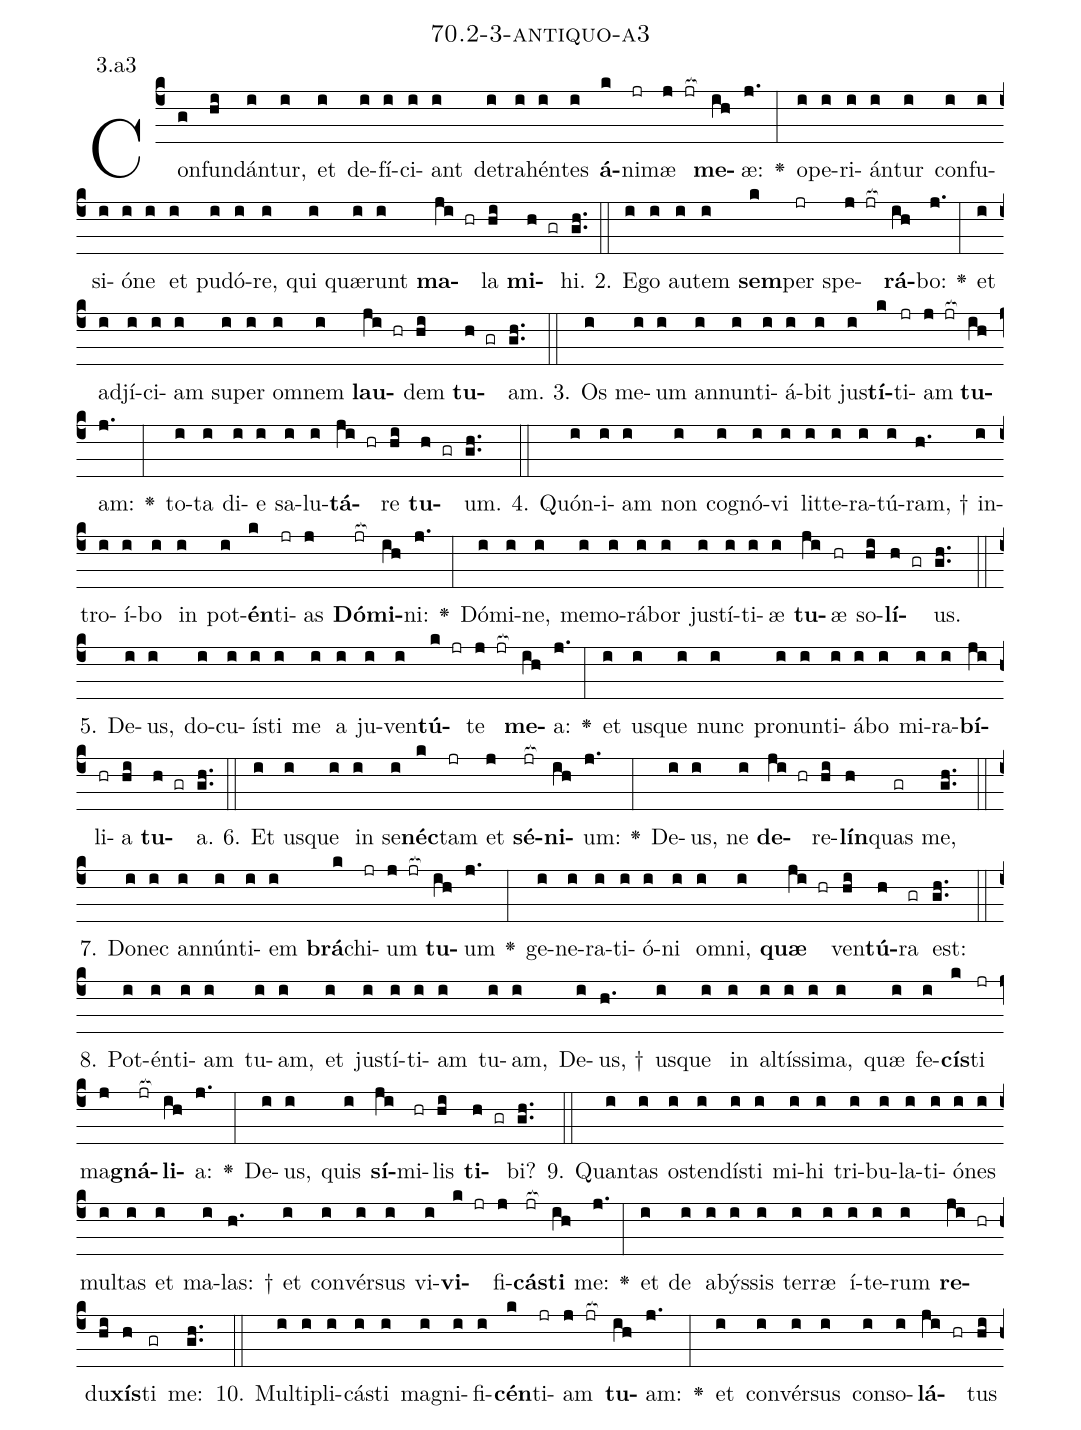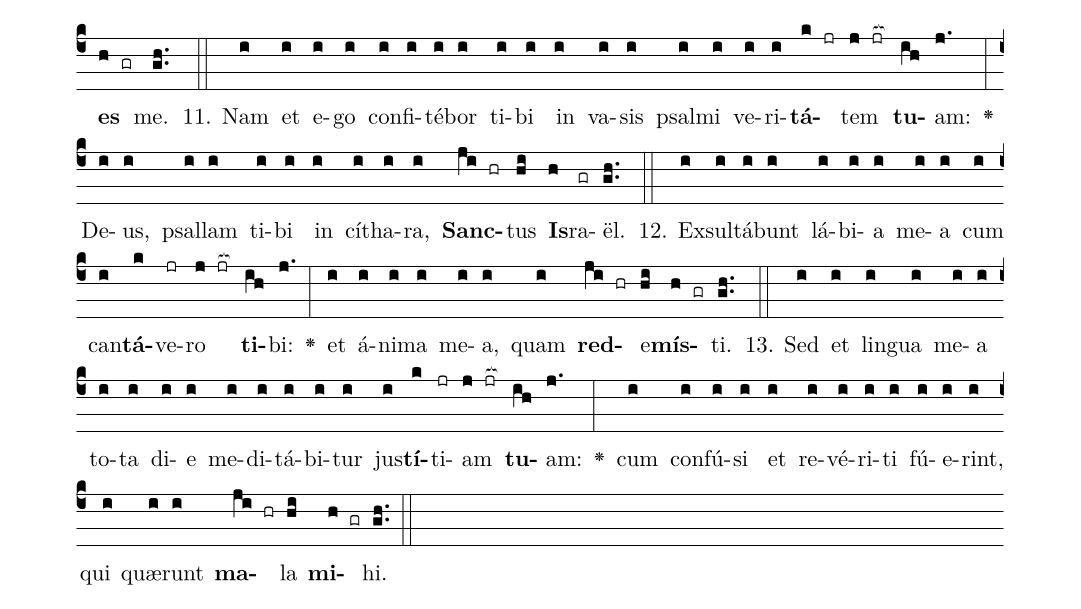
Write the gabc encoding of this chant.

name: 70.2-3-antiquo-a3;
annotation: 3.a3;
%%
(c4)Con(g)fun(hi)dán(i)tur,(i) et(i) de(i)fí(i)ci(i)ant(i) de(i)tra(i)hén(i)tes(i) <b>á</b>(k)ni(jr)mæ(j jr[ocb:1{]) <b>me</b>(ih[ocb:0}])æ:(j.) <v>\greheightstar</v>(:) o(i)pe(i)ri(i)án(i)tur(i) con(i)fu(i)si(i)ó(i)ne(i) et(i) pu(i)dó(i)re,(i) qui(i) quæ(i)runt(i) <b>ma</b>(ji hr)la(hi) <b>mi</b>(h gr)hi.(gh..) (::)
2. E(i)go(i) au(i)tem(i) <b>sem</b>(k)per(jr) spe(j jr[ocb:1{])<b>rá</b>(ih[ocb:0}])bo:(j.) <v>\greheightstar</v>(:) et(i) ad(i)jí(i)ci(i)am(i) su(i)per(i) om(i)nem(i) <b>lau</b>(ji hr)dem(hi) <b>tu</b>(h gr)am.(gh..) (::)
3. Os(i) me(i)um(i) an(i)nun(i)ti(i)á(i)bit(i) jus(i)<b>tí</b>(k)ti(jr)am(j jr[ocb:1{]) <b>tu</b>(ih[ocb:0}])am:(j.) <v>\greheightstar</v>(:) to(i)ta(i) di(i)e(i) sa(i)lu(i)<b>tá</b>(ji hr)re(hi) <b>tu</b>(h gr)um.(gh..) (::)
4. Quón(i)i(i)am(i) non(i) co(i)gnó(i)vi(i) lit(i)te(i)ra(i)tú(i)ram, †(h.) in(i)tro(i)í(i)bo(i) in(i) pot(i)<b>én</b>(k)ti(jr)as(j) <b>Dó</b>(jr[ocb:1{])<b>mi</b>(ih[ocb:0}])ni:(j.) <v>\greheightstar</v>(:) Dó(i)mi(i)ne,(i) me(i)mo(i)rá(i)bor(i) jus(i)tí(i)ti(i)æ(i) <b>tu</b>(ji)æ(hr) so(hi)<b>lí</b>(h gr)us.(gh..) (::)
5. De(i)us,(i) do(i)cu(i)ís(i)ti(i) me(i) a(i) ju(i)ven(i)<b>tú</b>(k jr)te(j jr[ocb:1{]) <b>me</b>(ih[ocb:0}])a:(j.) <v>\greheightstar</v>(:) et(i) us(i)que(i) nunc(i) pro(i)nun(i)ti(i)á(i)bo(i) mi(i)ra(i)<b>bí</b>(ji)li(hr)a(hi) <b>tu</b>(h gr)a.(gh..) (::)
6. Et(i) us(i)que(i) in(i) se(i)<b>néc</b>(k)tam(jr) et(j) <b>sé</b>(jr[ocb:1{])<b>ni</b>(ih[ocb:0}])um:(j.) <v>\greheightstar</v>(:) De(i)us,(i) ne(i) <b>de</b>(ji hr)re(hi)<b>lín</b>(h)quas(gr) me,(gh..) (::)
7. Do(i)nec(i) an(i)nún(i)ti(i)em(i) <b>brá</b>(k)chi(jr)um(j jr[ocb:1{]) <b>tu</b>(ih[ocb:0}])um(j.) <v>\greheightstar</v>(:) ge(i)ne(i)ra(i)ti(i)ó(i)ni(i) om(i)ni,(i) <b>quæ</b>(ji hr) ven(hi)<b>tú</b>(h)ra(gr) est:(gh..) (::)
8. Pot(i)én(i)ti(i)am(i) tu(i)am,(i) et(i) jus(i)tí(i)ti(i)am(i) tu(i)am,(i) De(i)us, †(h.) us(i)que(i) in(i) al(i)tís(i)si(i)ma,(i) quæ(i) fe(i)<b>cís</b>(k)ti(jr) ma(j)<b>gná</b>(jr[ocb:1{])<b>li</b>(ih[ocb:0}])a:(j.) <v>\greheightstar</v>(:) De(i)us,(i) quis(i) <b>sí</b>(ji)mi(hr)lis(hi) <b>ti</b>(h gr)bi?(gh..) (::)
9. Quan(i)tas(i) os(i)ten(i)dís(i)ti(i) mi(i)hi(i) tri(i)bu(i)la(i)ti(i)ó(i)nes(i) mul(i)tas(i) et(i) ma(i)las: †(h.) et(i) con(i)vér(i)sus(i) vi(i)<b>vi</b>(k jr)fi(j)<b>cás</b>(jr[ocb:1{])<b>ti</b>(ih[ocb:0}]) me:(j.) <v>\greheightstar</v>(:) et(i) de(i) a(i)býs(i)sis(i) ter(i)ræ(i) í(i)te(i)rum(i) <b>re</b>(ji hr)du(hi)<b>xís</b>(h)ti(gr) me:(gh..) (::)
10. Mul(i)ti(i)pli(i)cás(i)ti(i) ma(i)gni(i)fi(i)<b>cén</b>(k)ti(jr)am(j jr[ocb:1{]) <b>tu</b>(ih[ocb:0}])am:(j.) <v>\greheightstar</v>(:) et(i) con(i)vér(i)sus(i) con(i)so(i)<b>lá</b>(ji hr)tus(hi) <b>es</b>(h gr) me.(gh..) (::)
11. Nam(i) et(i) e(i)go(i) con(i)fi(i)té(i)bor(i) ti(i)bi(i) in(i) va(i)sis(i) psal(i)mi(i) ve(i)ri(i)<b>tá</b>(k jr)tem(j jr[ocb:1{]) <b>tu</b>(ih[ocb:0}])am:(j.) <v>\greheightstar</v>(:) De(i)us,(i) psal(i)lam(i) ti(i)bi(i) in(i) cí(i)tha(i)ra,(i) <b>Sanc</b>(ji hr)tus(hi) <b>Is</b>(h)ra(gr)ël.(gh..) (::)
12. Ex(i)sul(i)tá(i)bunt(i) lá(i)bi(i)a(i) me(i)a(i) cum(i) can(i)<b>tá</b>(k)ve(jr)ro(j jr[ocb:1{]) <b>ti</b>(ih[ocb:0}])bi:(j.) <v>\greheightstar</v>(:) et(i) á(i)ni(i)ma(i) me(i)a,(i) quam(i) <b>red</b>(ji hr)e(hi)<b>mís</b>(h gr)ti.(gh..) (::)
13. Sed(i) et(i) lin(i)gua(i) me(i)a(i) to(i)ta(i) di(i)e(i) me(i)di(i)tá(i)bi(i)tur(i) jus(i)<b>tí</b>(k)ti(jr)am(j jr[ocb:1{]) <b>tu</b>(ih[ocb:0}])am:(j.) <v>\greheightstar</v>(:) cum(i) con(i)fú(i)si(i) et(i) re(i)vé(i)ri(i)ti(i) fú(i)e(i)rint,(i) qui(i) quæ(i)runt(i) <b>ma</b>(ji hr)la(hi) <b>mi</b>(h gr)hi.(gh..) (::)
